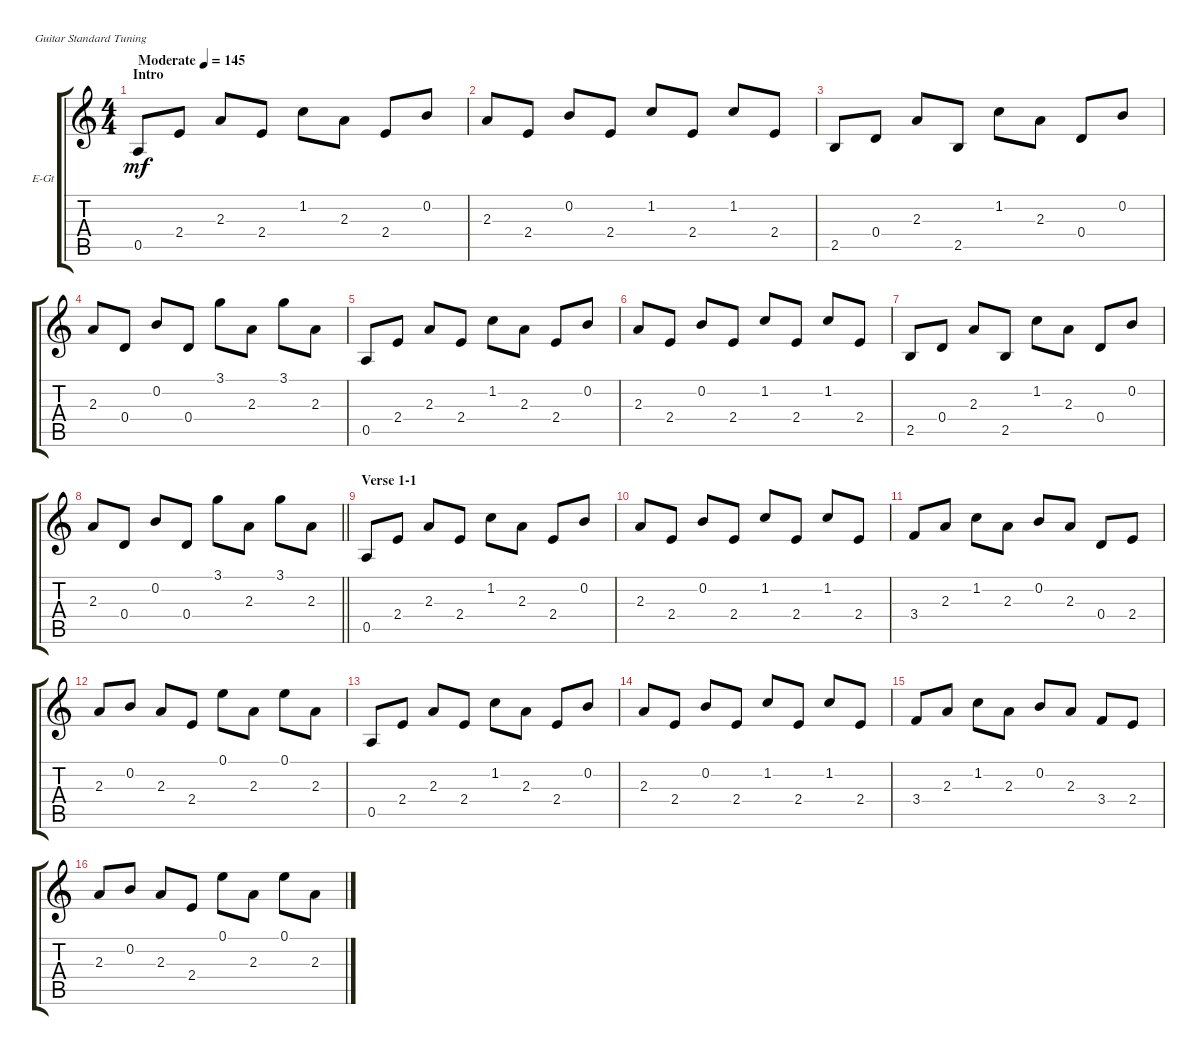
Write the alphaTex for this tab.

\bracketExtendMode groupsimilarinstruments
\firstSystemTrackNameOrientation horizontal
\otherSystemsTrackNameOrientation horizontal
\track ("guitar acoustic (Artur Potemkin)" "E-Gt") {instrument electricguitarclean}
\staff {score tabs}
\tuning (E4 B3 G3 D3 A2 E2)
\ts (4 4)
\beaming (8 2 2 2 2)
\section ("" "Intro")
\tempo (145 "Moderate")
\clef g2
\scale
0.487395
\ks aminor
0.5.8{dy mf instrument electricguitarclean} 2.4.8 2.3.8 2.4.8 1.2.8 2.3.8 2.4.8 0.2.8 |
\scale
0.256303 2.3.8 2.4.8 0.2.8 2.4.8 1.2.8 2.4.8 1.2.8 2.4.8 |
\scale
0.256303 2.5.8 0.4.8 2.3.8 2.5.8 1.2.8 2.3.8 0.4.8 0.2.8 |
\scale
0.333333 2.3.8 0.4.8 0.2.8 0.4.8 3.1.8 2.3.8 3.1.8 2.3.8 |
\scale
0.333333 0.5.8 2.4.8 2.3.8 2.4.8 1.2.8 2.3.8 2.4.8 0.2.8 |
\scale
0.333333 2.3.8 2.4.8 0.2.8 2.4.8 1.2.8 2.4.8 1.2.8 2.4.8 |
\scale
0.333333 2.5.8 0.4.8 2.3.8 2.5.8 1.2.8 2.3.8 0.4.8 0.2.8 |
\scale
0.333333
\barLineRight lightlight
2.3.8 0.4.8 0.2.8 0.4.8 3.1.8 2.3.8 3.1.8 2.3.8 |
\section ("" "Verse 1-1")
\scale
0.333333 0.5.8 2.4.8 2.3.8 2.4.8 1.2.8 2.3.8 2.4.8 0.2.8 |
\scale
0.333333 2.3.8 2.4.8 0.2.8 2.4.8 1.2.8 2.4.8 1.2.8 2.4.8 |
\scale
0.333333 3.4.8 2.3.8 1.2.8 2.3.8 0.2.8 2.3.8 0.4.8 2.4.8 |
\scale
0.333333 2.3.8 0.2.8 2.3.8 2.4.8 0.1.8 2.3.8 0.1.8 2.3.8 |
\scale
0.333333 0.5.8 2.4.8 2.3.8 2.4.8 1.2.8 2.3.8 2.4.8 0.2.8 |
\scale
0.333333 2.3.8 2.4.8 0.2.8 2.4.8 1.2.8 2.4.8 1.2.8 2.4.8 |
\scale
0.333333 3.4.8 2.3.8 1.2.8 2.3.8 0.2.8 2.3.8 3.4.8 2.4.8 |
\scale
0.333333 2.3.8 0.2.8 2.3.8 2.4.8 0.1.8 2.3.8 0.1.8 2.3.8
